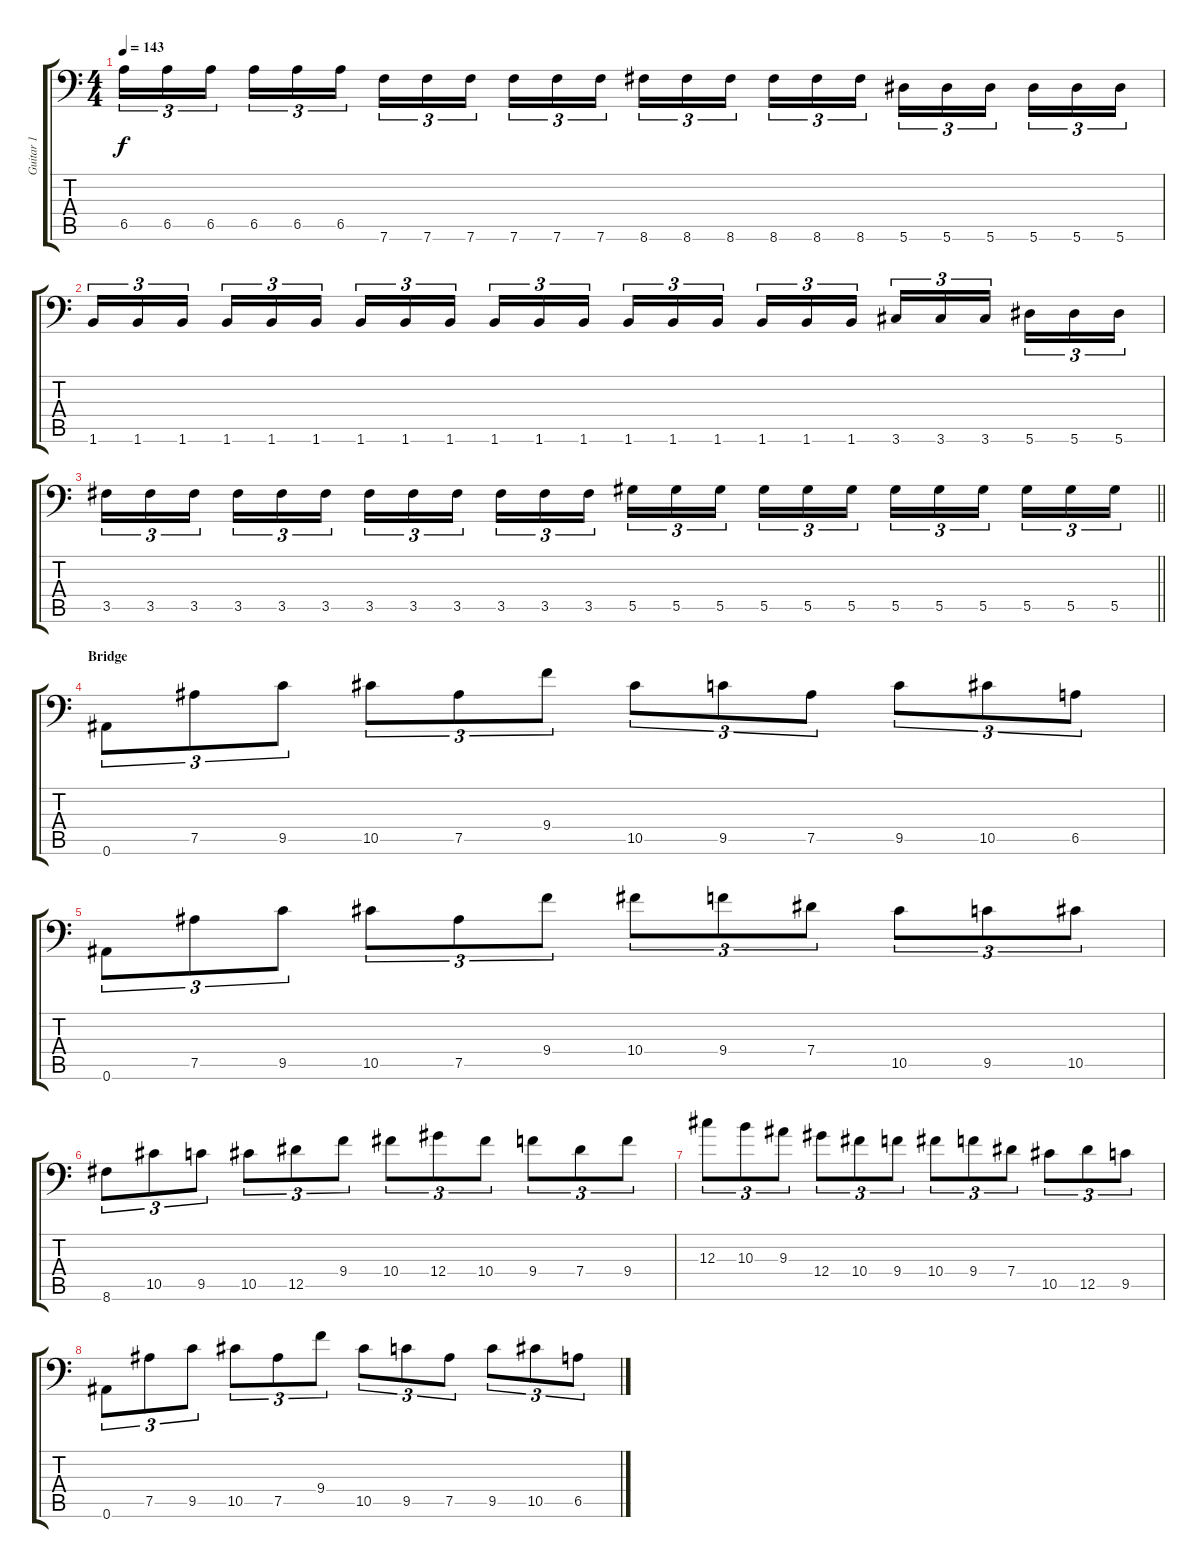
\track ("Guitar 1" "Guitar 1") {instrument distortionguitar}
\staff {score tabs}
\tuning (Bb3 F3 Db3 Ab2 Eb2 Bb1) {hide}
\ts (4 4)
\tempo 143
\clef f4
\ks c
6.5.16{tu (3 2) dy f} 6.5.16{tu (3 2)} 6.5.16{tu (3 2) beam splitsecondary} 6.5.16{tu (3 2)} 6.5.16{tu (3 2)} 6.5.16{tu (3 2)} 7.6.16{tu (3 2)} 7.6.16{tu (3 2)} 7.6.16{tu (3 2) beam splitsecondary} 7.6.16{tu (3 2)} 7.6.16{tu (3 2)} 7.6.16{tu (3 2)} 8.6.16{tu (3 2)} 8.6.16{tu (3 2)} 8.6.16{tu (3 2) beam splitsecondary} 8.6.16{tu (3 2)} 8.6.16{tu (3 2)} 8.6.16{tu (3 2)} 5.6.16{tu (3 2)} 5.6.16{tu (3 2)} 5.6.16{tu (3 2) beam splitsecondary} 5.6.16{tu (3 2)} 5.6.16{tu (3 2)} 5.6.16{tu (3 2)} |
1.6.16{tu (3 2)} 1.6.16{tu (3 2)} 1.6.16{tu (3 2) beam splitsecondary} 1.6.16{tu (3 2)} 1.6.16{tu (3 2)} 1.6.16{tu (3 2)} 1.6.16{tu (3 2)} 1.6.16{tu (3 2)} 1.6.16{tu (3 2) beam splitsecondary} 1.6.16{tu (3 2)} 1.6.16{tu (3 2)} 1.6.16{tu (3 2)} 1.6.16{tu (3 2)} 1.6.16{tu (3 2)} 1.6.16{tu (3 2) beam splitsecondary} 1.6.16{tu (3 2)} 1.6.16{tu (3 2)} 1.6.16{tu (3 2)} 3.6.16{tu (3 2)} 3.6.16{tu (3 2)} 3.6.16{tu (3 2) beam splitsecondary} 5.6.16{tu (3 2)} 5.6.16{tu (3 2)} 5.6.16{tu (3 2)} |
\barLineRight lightlight
3.5.16{tu (3 2)} 3.5.16{tu (3 2)} 3.5.16{tu (3 2) beam splitsecondary} 3.5.16{tu (3 2)} 3.5.16{tu (3 2)} 3.5.16{tu (3 2)} 3.5.16{tu (3 2)} 3.5.16{tu (3 2)} 3.5.16{tu (3 2) beam splitsecondary} 3.5.16{tu (3 2)} 3.5.16{tu (3 2)} 3.5.16{tu (3 2)} 5.5.16{tu (3 2)} 5.5.16{tu (3 2)} 5.5.16{tu (3 2) beam splitsecondary} 5.5.16{tu (3 2)} 5.5.16{tu (3 2)} 5.5.16{tu (3 2)} 5.5.16{tu (3 2)} 5.5.16{tu (3 2)} 5.5.16{tu (3 2) beam splitsecondary} 5.5.16{tu (3 2)} 5.5.16{tu (3 2)} 5.5.16{tu (3 2)} |
\section ("" "Bridge")
0.6.8{tu (3 2)} 7.5.8{tu (3 2)} 9.5.8{tu (3 2)} 10.5.8{tu (3 2)} 7.5.8{tu (3 2)} 9.4.8{tu (3 2)} 10.5.8{tu (3 2)} 9.5.8{tu (3 2)} 7.5.8{tu (3 2)} 9.5.8{tu (3 2)} 10.5.8{tu (3 2)} 6.5.8{tu (3 2)} |
0.6.8{tu (3 2)} 7.5.8{tu (3 2)} 9.5.8{tu (3 2)} 10.5.8{tu (3 2)} 7.5.8{tu (3 2)} 9.4.8{tu (3 2)} 10.4.8{tu (3 2)} 9.4.8{tu (3 2)} 7.4.8{tu (3 2)} 10.5.8{tu (3 2)} 9.5.8{tu (3 2)} 10.5.8{tu (3 2)} |
8.6.8{tu (3 2)} 10.5.8{tu (3 2)} 9.5.8{tu (3 2)} 10.5.8{tu (3 2)} 12.5.8{tu (3 2)} 9.4.8{tu (3 2)} 10.4.8{tu (3 2)} 12.4.8{tu (3 2)} 10.4.8{tu (3 2)} 9.4.8{tu (3 2)} 7.4.8{tu (3 2)} 9.4.8{tu (3 2)} |
12.3.8{tu (3 2)} 10.3.8{tu (3 2)} 9.3.8{tu (3 2)} 12.4.8{tu (3 2)} 10.4.8{tu (3 2)} 9.4.8{tu (3 2)} 10.4.8{tu (3 2)} 9.4.8{tu (3 2)} 7.4.8{tu (3 2)} 10.5.8{tu (3 2)} 12.5.8{tu (3 2)} 9.5.8{tu (3 2)} |
0.6.8{tu (3 2)} 7.5.8{tu (3 2)} 9.5.8{tu (3 2)} 10.5.8{tu (3 2)} 7.5.8{tu (3 2)} 9.4.8{tu (3 2)} 10.5.8{tu (3 2)} 9.5.8{tu (3 2)} 7.5.8{tu (3 2)} 9.5.8{tu (3 2)} 10.5.8{tu (3 2)} 6.5.8{tu (3 2)}
